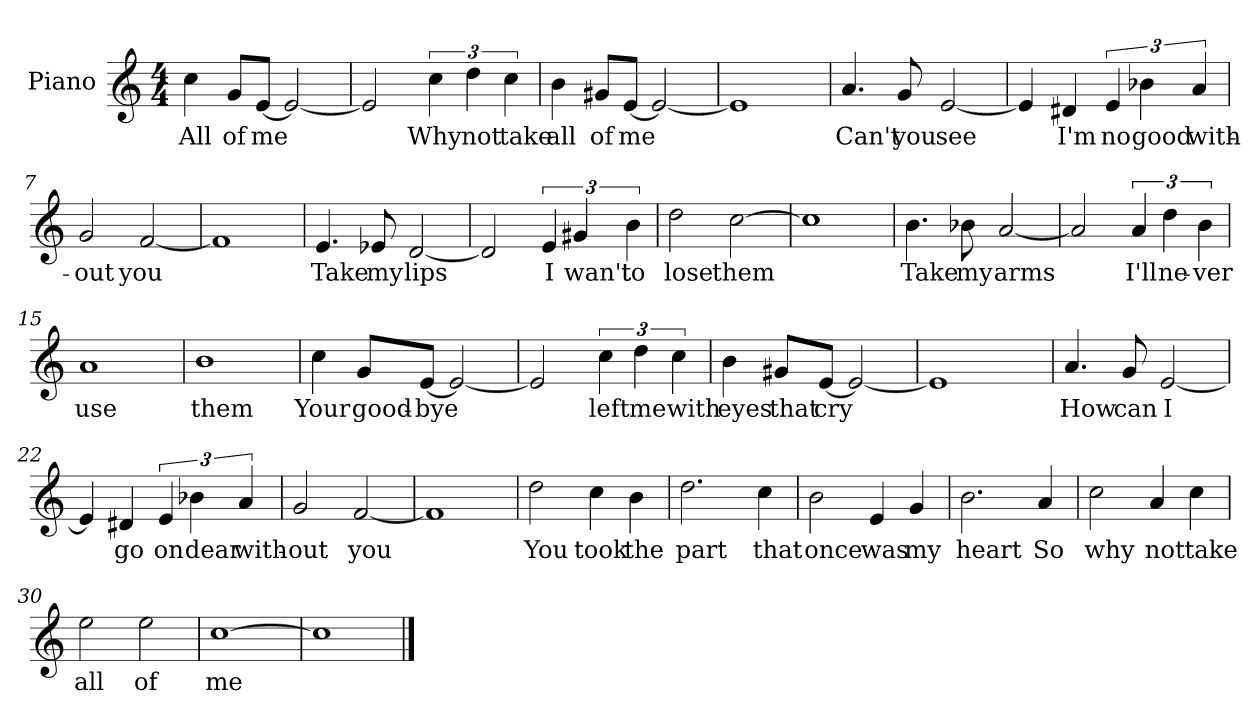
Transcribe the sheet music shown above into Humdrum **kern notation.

**kern	**text
*part1	*part1
*staff1	*staff1
*I"Piano	*
*I'Pno.	*
*clefG2	*
*k[]	*
*M4/4	*
=1	=1
!	!LO:LY:b
4cc\	All
!	!LO:LY:b
8g/L	of
!	!LO:LY:b
[8e/J	me
2e/_	.
=2	=2
2e/]	.
!	!LO:LY:b
6cc\	Why
!	!LO:LY:b
6dd\	not
!	!LO:LY:b
6cc\	take
=3	=3
!	!LO:LY:b
4b\	all
!	!LO:LY:b
8g#X/L	of
!	!LO:LY:b
[8e/J	me
2e/_	.
=4	=4
1e]	.
!!LO:LB:g=z
=5	=5
!	!LO:LY:b
4.a/	Can't
!	!LO:LY:b
8g/	you
!	!LO:LY:b
[2e/	see
=6	=6
4e/]	.
!	!LO:LY:b
4d#X/	I'm
!	!LO:LY:b
6e/	no
!	!LO:LY:b
6b-X\	good
!	!LO:LY:b
6a/	with-
=7	=7
!	!LO:LY:b
2g/	-out
!	!LO:LY:b
[2f/	you
=8	=8
1f]	.
!!LO:LB:g=z
=9	=9
!	!LO:LY:b
4.e/	Take
!	!LO:LY:b
8e-X/	my
!	!LO:LY:b
[2d/	lips
=10	=10
2d/]	.
!	!LO:LY:b
6e/	I
!	!LO:LY:b
6g#X/	wan't
!	!LO:LY:b
6b\	to
=11	=11
!	!LO:LY:b
2dd\	lose
!	!LO:LY:b
[2cc\	them
=12	=12
1cc]	.
!!LO:LB:g=z
=13	=13
!	!LO:LY:b
4.b\	Take
!	!LO:LY:b
8b-X\	my
!	!LO:LY:b
[2a/	arms
=14	=14
2a/]	.
!	!LO:LY:b
6a/	I'll
!	!LO:LY:b
6dd\	ne-
!	!LO:LY:b
6b\	-ver
=15	=15
!	!LO:LY:b
1a	use
=16	=16
!	!LO:LY:b
1b	them
!!LO:LB:g=z
=17	=17
!	!LO:LY:b
4cc\	Your
!	!LO:LY:b
8g/L	good-
!	!LO:LY:b
[8e/J	-bye
2e/_	.
=18	=18
2e/]	.
!	!LO:LY:b
6cc\	left
!	!LO:LY:b
6dd\	me
!	!LO:LY:b
6cc\	with
=19	=19
!	!LO:LY:b
4b\	eyes
!	!LO:LY:b
8g#X/L	that
!	!LO:LY:b
[8e/J	cry
2e/_	.
=20	=20
1e]	.
!!LO:LB:g=z
=21	=21
!	!LO:LY:b
4.a/	How
!	!LO:LY:b
8g/	can
!	!LO:LY:b
[2e/	I
=22	=22
4e/]	.
!	!LO:LY:b
4d#X/	go
!	!LO:LY:b
6e/	on
!	!LO:LY:b
6b-X\	dear
!	!LO:LY:b
6a/	with-
=23	=23
!	!LO:LY:b
2g/	-out
!	!LO:LY:b
[2f/	you
=24	=24
1f]	.
!!LO:LB:g=z
=25	=25
!	!LO:LY:b
2dd\	You
!	!LO:LY:b
4cc\	took
!	!LO:LY:b
4b\	the
=26	=26
!	!LO:LY:b
2.dd\	part
!	!LO:LY:b
4cc\	that
=27	=27
!	!LO:LY:b
2b\	once
!	!LO:LY:b
4e/	was
!	!LO:LY:b
4g/	my
=28	=28
!	!LO:LY:b
2.b\	heart
!	!LO:LY:b
4a/	So
!!LO:LB:g=z
=29	=29
!	!LO:LY:b
2cc\	why
!	!LO:LY:b
4a/	not
!	!LO:LY:b
4cc\	take
=30	=30
!	!LO:LY:b
2ee\	all
!	!LO:LY:b
2ee\	of
=31	=31
!	!LO:LY:b
[1cc	me
=32	=32
1cc]	.
==	==
*-	*-
